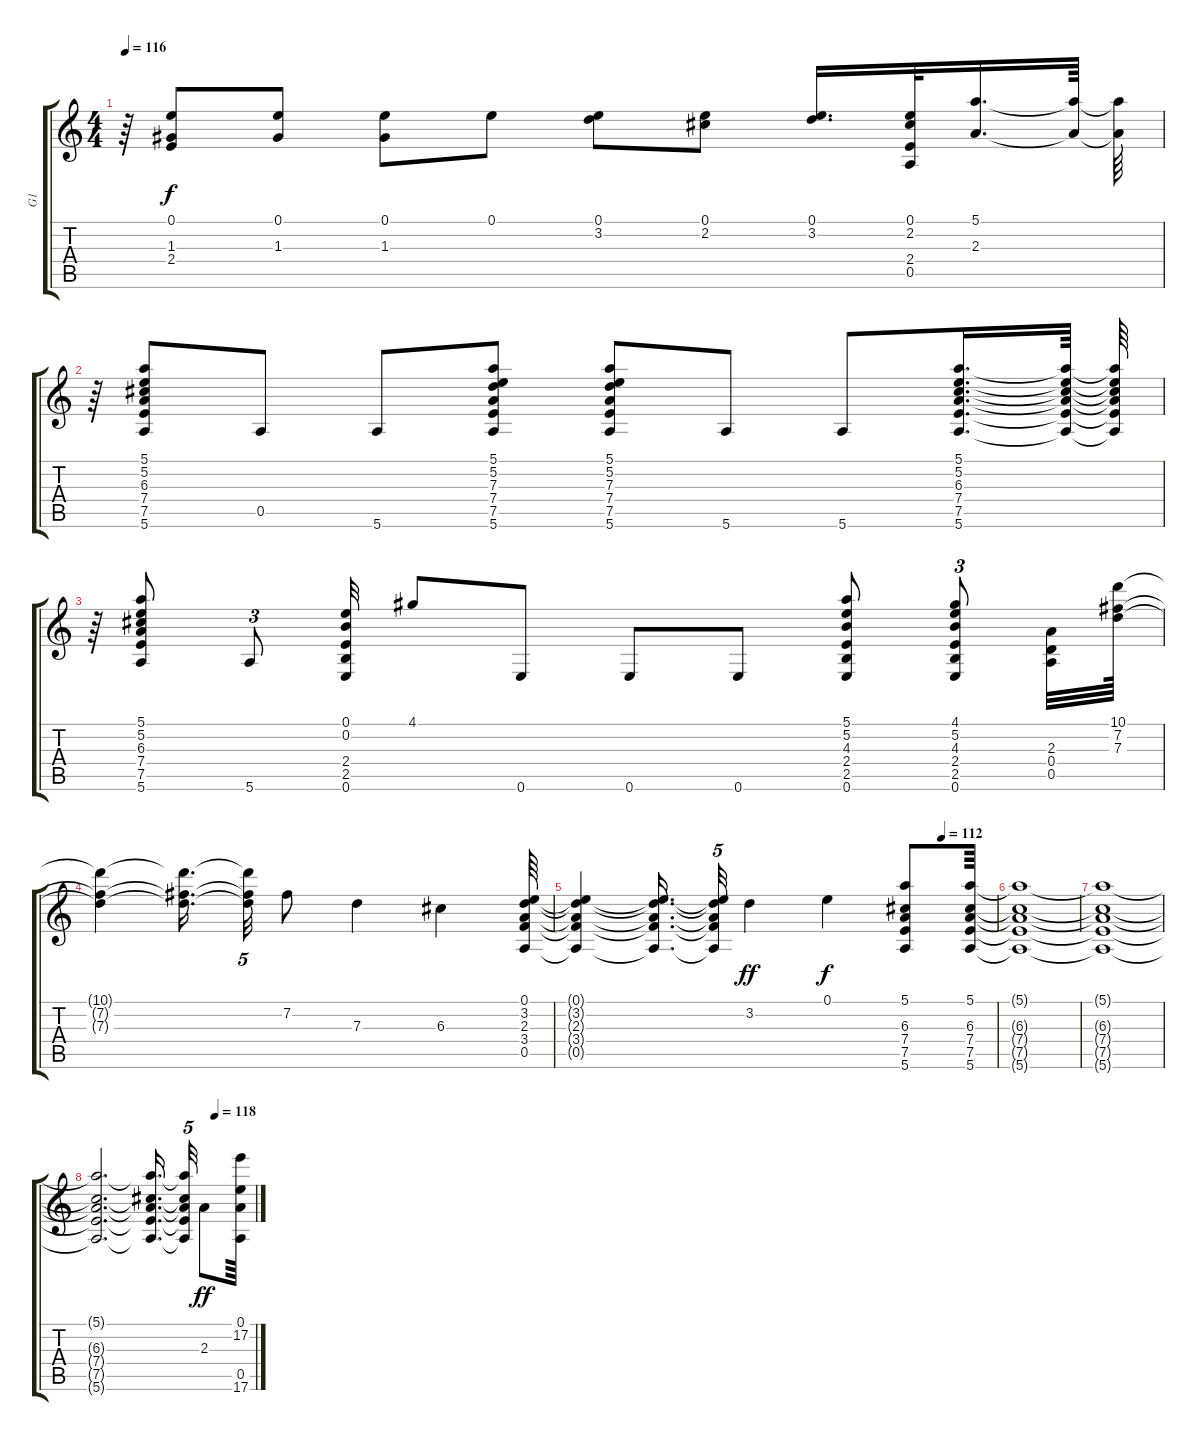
\track ("G1" "G1") {instrument acousticguitarsteel}
\staff {score tabs}
\tuning (E4 B3 G3 D3 A2 E2) {hide}
\ts (4 4)
\tempo 116
\clef g2
\ks c
r.64{dy f} (0.1 1.3 2.4).8 (0.1 1.3).8 (0.1 1.3).8 0.1.8 (0.1 3.2).8 (0.1 2.2).8 (0.1 3.2).16{d} (0.1 2.2 2.4 0.5).32 (5.1 2.3).16{d} (5.1{t} 2.3{t}).64 (5.1{t} 2.3{t}).64 |
r.64 (5.1 5.2 6.3 7.4 7.5 5.6).8 0.5.8 5.6.8 (5.1 5.2 7.3 7.4 7.5 5.6).8 (5.1 5.2 7.3 7.4 7.5 5.6).8 5.6.8 5.6.8 (5.1 5.2 6.3 7.4 7.5 5.6).16{d} (5.1{t} 5.2{t} 6.3{t} 7.4{t} 7.5{t} 5.6{t}).64 (5.1{t} 5.2{t} 6.3{t} 7.4{t} 7.5{t} 5.6{t}).64 |
r.64 (5.1 5.2 6.3 7.4 7.5 5.6).8 5.6.8{tu (3 2)} (0.1 0.2 2.4 2.5 0.6).32 4.1.8 0.6.8 0.6.8 0.6.8 (5.1 5.2 4.3 2.4 2.5 0.6).8 (4.1 5.2 4.3 2.4 2.5 0.6).8{tu (3 2)} (2.3 0.4 0.5).32 (10.1 7.2 7.3).64 |
(10.1{t} 7.2{t} 7.3{t}).4 (10.1{t} 7.2{t} 7.3{t}).16{d beam splitsecondary} (10.1{t} 7.2{t} 7.3{t}).32{tu (5 4)} 7.2.8 7.3.4 6.3.4 (0.1 3.2 2.3 3.4 0.5).64 |
\tempo (112 0.86875)
(0.1{t} 3.2{t} 2.3{t} 3.4{t} 0.5{t}).4 (0.1{t} 3.2{t} 2.3{t} 3.4{t} 0.5{t}).16{d} (0.1{t} 3.2{t} 2.3{t} 3.4{t} 0.5{t}).32{tu (5 4)} 3.2.4{dy ff} 0.1.4{dy f} (5.1 6.3 7.4 7.5 5.6).8 (5.1 6.3 7.4 7.5 5.6).64 |
(5.1{t} 6.3{t} 7.4{t} 7.5{t} 5.6{t}).1 |
(5.1{t} 6.3{t} 7.4{t} 7.5{t} 5.6{t}).1 |
\tempo (118 0.75)
(5.1{t} 6.3{t} 7.4{t} 7.5{t} 5.6{t}).2{d} (5.1{t} 6.3{t} 7.4{t} 7.5{t} 5.6{t}).16{d beam splitsecondary} (5.1{t} 6.3{t} 7.4{t} 7.5{t} 5.6{t}).32{tu (5 4)} 2.3.8{dy ff} (0.1 17.2 0.5 17.6).64
